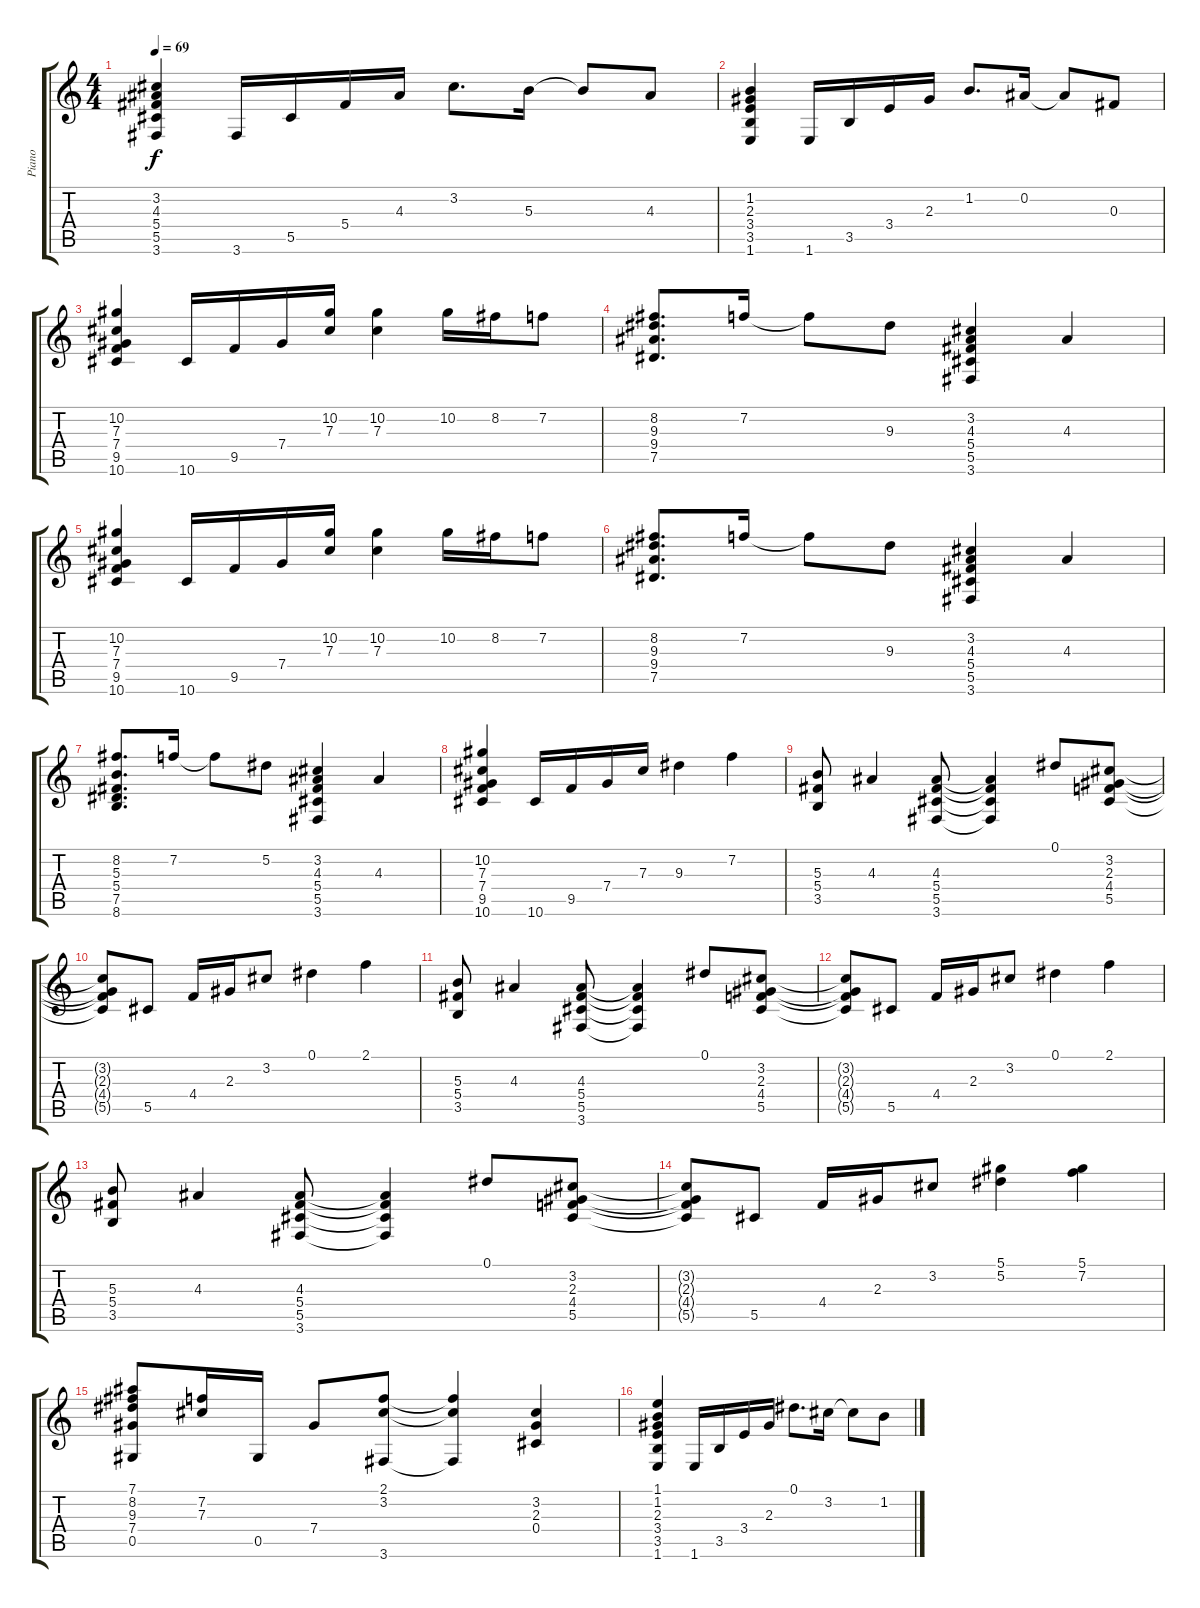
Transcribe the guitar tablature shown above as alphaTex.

\track ("Piano" "Piano") {instrument electricguitarclean}
\staff {score tabs}
\tuning (Eb4 Bb3 Gb3 Db3 Ab2 Eb2) {hide}
\ts (4 4)
\tempo 69
\clef g2
\ks c
(3.2 4.3 5.4 5.5 3.6).4{dy f} 3.6.16 5.5.16 5.4.16 4.3.16 3.2.8{d} 5.3.16 5.3{t}.8 4.3.8 |
(1.2 2.3 3.4 3.5 1.6).4 1.6.16 3.5.16 3.4.16 2.3.16 1.2.8{d} 0.2.16 0.2{t}.8 0.3.8 |
(10.2 7.3 7.4 9.5 10.6).4 10.6.16 9.5.16 7.4.16 (10.2 7.3).16 (10.2 7.3).4 10.2.16 8.2.16 7.2.8 |
(8.2 9.3 9.4 7.5).8{d} 7.2.16 7.2{t}.8 9.3.8 (3.2 4.3 5.4 5.5 3.6).4 4.3.4 |
(10.2 7.3 7.4 9.5 10.6).4 10.6.16 9.5.16 7.4.16 (10.2 7.3).16 (10.2 7.3).4 10.2.16 8.2.16 7.2.8 |
(8.2 9.3 9.4 7.5).8{d} 7.2.16 7.2{t}.8 9.3.8 (3.2 4.3 5.4 5.5 3.6).4 4.3.4 |
(8.2 5.3 5.4 7.5 8.6).8{d} 7.2.16 7.2{t}.8 5.2.8 (3.2 4.3 5.4 5.5 3.6).4 4.3.4 |
(10.2 7.3 7.4 9.5 10.6).4 10.6.16 9.5.16 7.4.16 7.3.16 9.3.4 7.2.4 |
(5.3 5.4 3.5).8 4.3.4 (4.3 5.4 5.5 3.6).8 (4.3{t} 5.4{t} 5.5{t} 3.6{t}).4 0.1.8 (3.2 2.3 4.4 5.5).8 |
(3.2{t} 2.3{t} 4.4{t} 5.5{t}).8 5.5.8 4.4.16 2.3.16 3.2.8 0.1.4 2.1.4 |
(5.3 5.4 3.5).8 4.3.4 (4.3 5.4 5.5 3.6).8 (4.3{t} 5.4{t} 5.5{t} 3.6{t}).4 0.1.8 (3.2 2.3 4.4 5.5).8 |
(3.2{t} 2.3{t} 4.4{t} 5.5{t}).8 5.5.8 4.4.16 2.3.16 3.2.8 0.1.4 2.1.4 |
(5.3 5.4 3.5).8 4.3.4 (4.3 5.4 5.5 3.6).8 (4.3{t} 5.4{t} 5.5{t} 3.6{t}).4 0.1.8 (3.2 2.3 4.4 5.5).8 |
(3.2{t} 2.3{t} 4.4{t} 5.5{t}).8 5.5.8 4.4.16 2.3.16 3.2.8 (5.1 5.2).4 (5.1 7.2).4 |
(7.1 8.2 9.3 7.4 0.5).8 (7.2 7.3).16 0.5.16 7.4.8 (2.1 3.2 3.6).8 (2.1{t} 3.2{t} 3.6{t}).4 (3.2 2.3 0.4).4 |
(1.1 1.2 2.3 3.4 3.5 1.6).4 1.6.16 3.5.16 3.4.16 2.3.16 0.1.8{d} 3.2.16 3.2{t}.8 1.2.8
